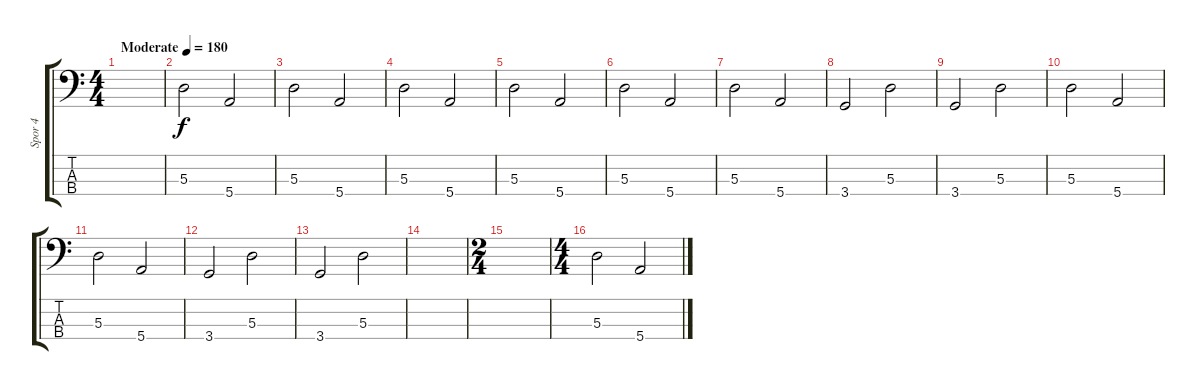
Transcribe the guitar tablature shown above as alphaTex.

\track ("Spor 4" "Spor 4") {instrument electricbassfinger}
\staff {score tabs}
\tuning (G2 D2 A1 E1) {hide}
\ts (4 4)
\tempo (180 "Moderate")
\clef f4
\ks c
|
5.3.2 5.4.2 |
5.3.2 5.4.2 |
5.3.2 5.4.2 |
5.3.2 5.4.2 |
5.3.2 5.4.2 |
5.3.2 5.4.2 |
3.4.2 5.3.2 |
3.4.2 5.3.2 |
5.3.2 5.4.2 |
5.3.2 5.4.2 |
3.4.2 5.3.2 |
3.4.2 5.3.2 |
|
\ts (2 4)
|
\ts (4 4)
5.3.2 5.4.2
